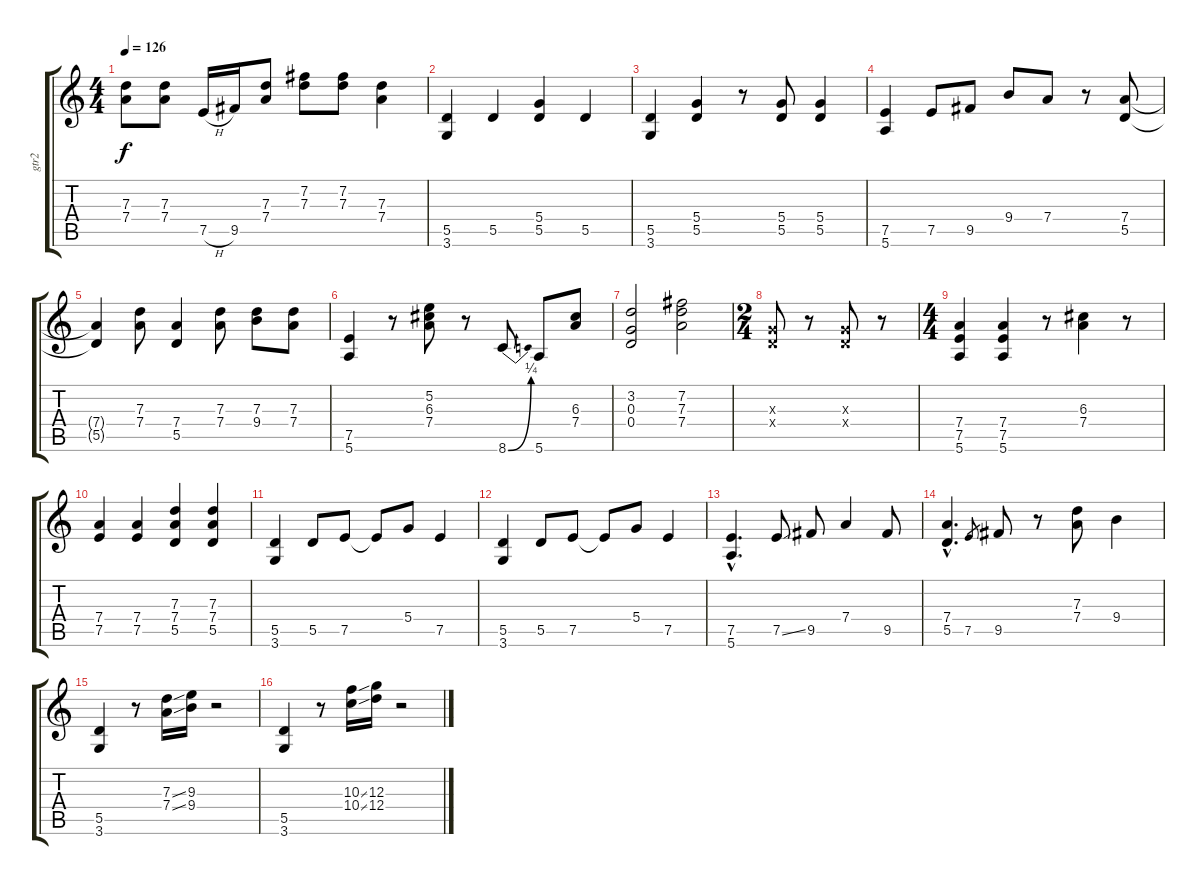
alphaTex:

\track ("gtr2" "gtr2") {instrument acousticguitarnylon}
\staff {score tabs}
\tuning (E4 B3 G3 D3 A2 E2) {hide}
\ts (4 4)
\tempo 126
\clef g2
\ks c
(7.3{t} 7.4{t}).8{dy f} (7.3 7.4).8 7.5{h}.16 9.5.16 (7.3 7.4).8 (7.2 7.3).8 (7.2 7.3).8 (7.3 7.4).4 |
(5.5 3.6).4 5.5.4 (5.4 5.5).4 5.5.4 |
(5.5 3.6).4 (5.4 5.5).4 r.8 (5.4 5.5).8 (5.4 5.5).4 |
(7.5 5.6).4 7.5.8 9.5.8 9.4.8 7.4.8 r.8 (7.4 5.5).8 |
(7.4{t} 5.5{t}).4 (7.3 7.4).8 (7.4 5.5).4 (7.3 7.4).8 (7.3 9.4).8 (7.3 7.4).8 |
(7.5 5.6).4 r.8 (5.2 6.3 7.4).8 r.8 8.6{be (bend 0 0 60 1)}.8 5.6.8 (6.3 7.4).8 |
(3.2 0.3 0.4).2 (7.2 7.3 7.4).2 |
\ts (2 4)
(0.3{x} 0.4{x}).8 r.8 (0.3{x} 0.4{x}).8 r.8 |
\ts (4 4)
(7.4 7.5 5.6).4 (7.4 7.5 5.6).4 r.8 (6.3 7.4).4 r.8 |
(7.4 7.5).4 (7.4 7.5).4 (7.3 7.4 5.5).4 (7.3 7.4 5.5).4 |
(5.5 3.6).4 5.5.8 7.5.8 7.5{t}.8 5.4.8 7.5.4 |
(5.5 3.6).4 5.5.8 7.5.8 7.5{t}.8 5.4.8 7.5.4 |
(7.5{hac} 5.6{hac}).4{d} 7.5{ss}.8 9.5.8 7.4.4 9.5.8 |
(7.4{hac} 5.5{hac}).4{d} 7.5.8{gr} 9.5.8 r.8 (7.3 7.4).8 9.4.4 |
(5.5 3.6).4 r.8 (7.3{ss} 7.4{ss}).16 (9.3 9.4).16 r.2 |
(5.5 3.6).4 r.8 (10.3{ss} 10.4{ss}).16 (12.3 12.4).16 r.2
